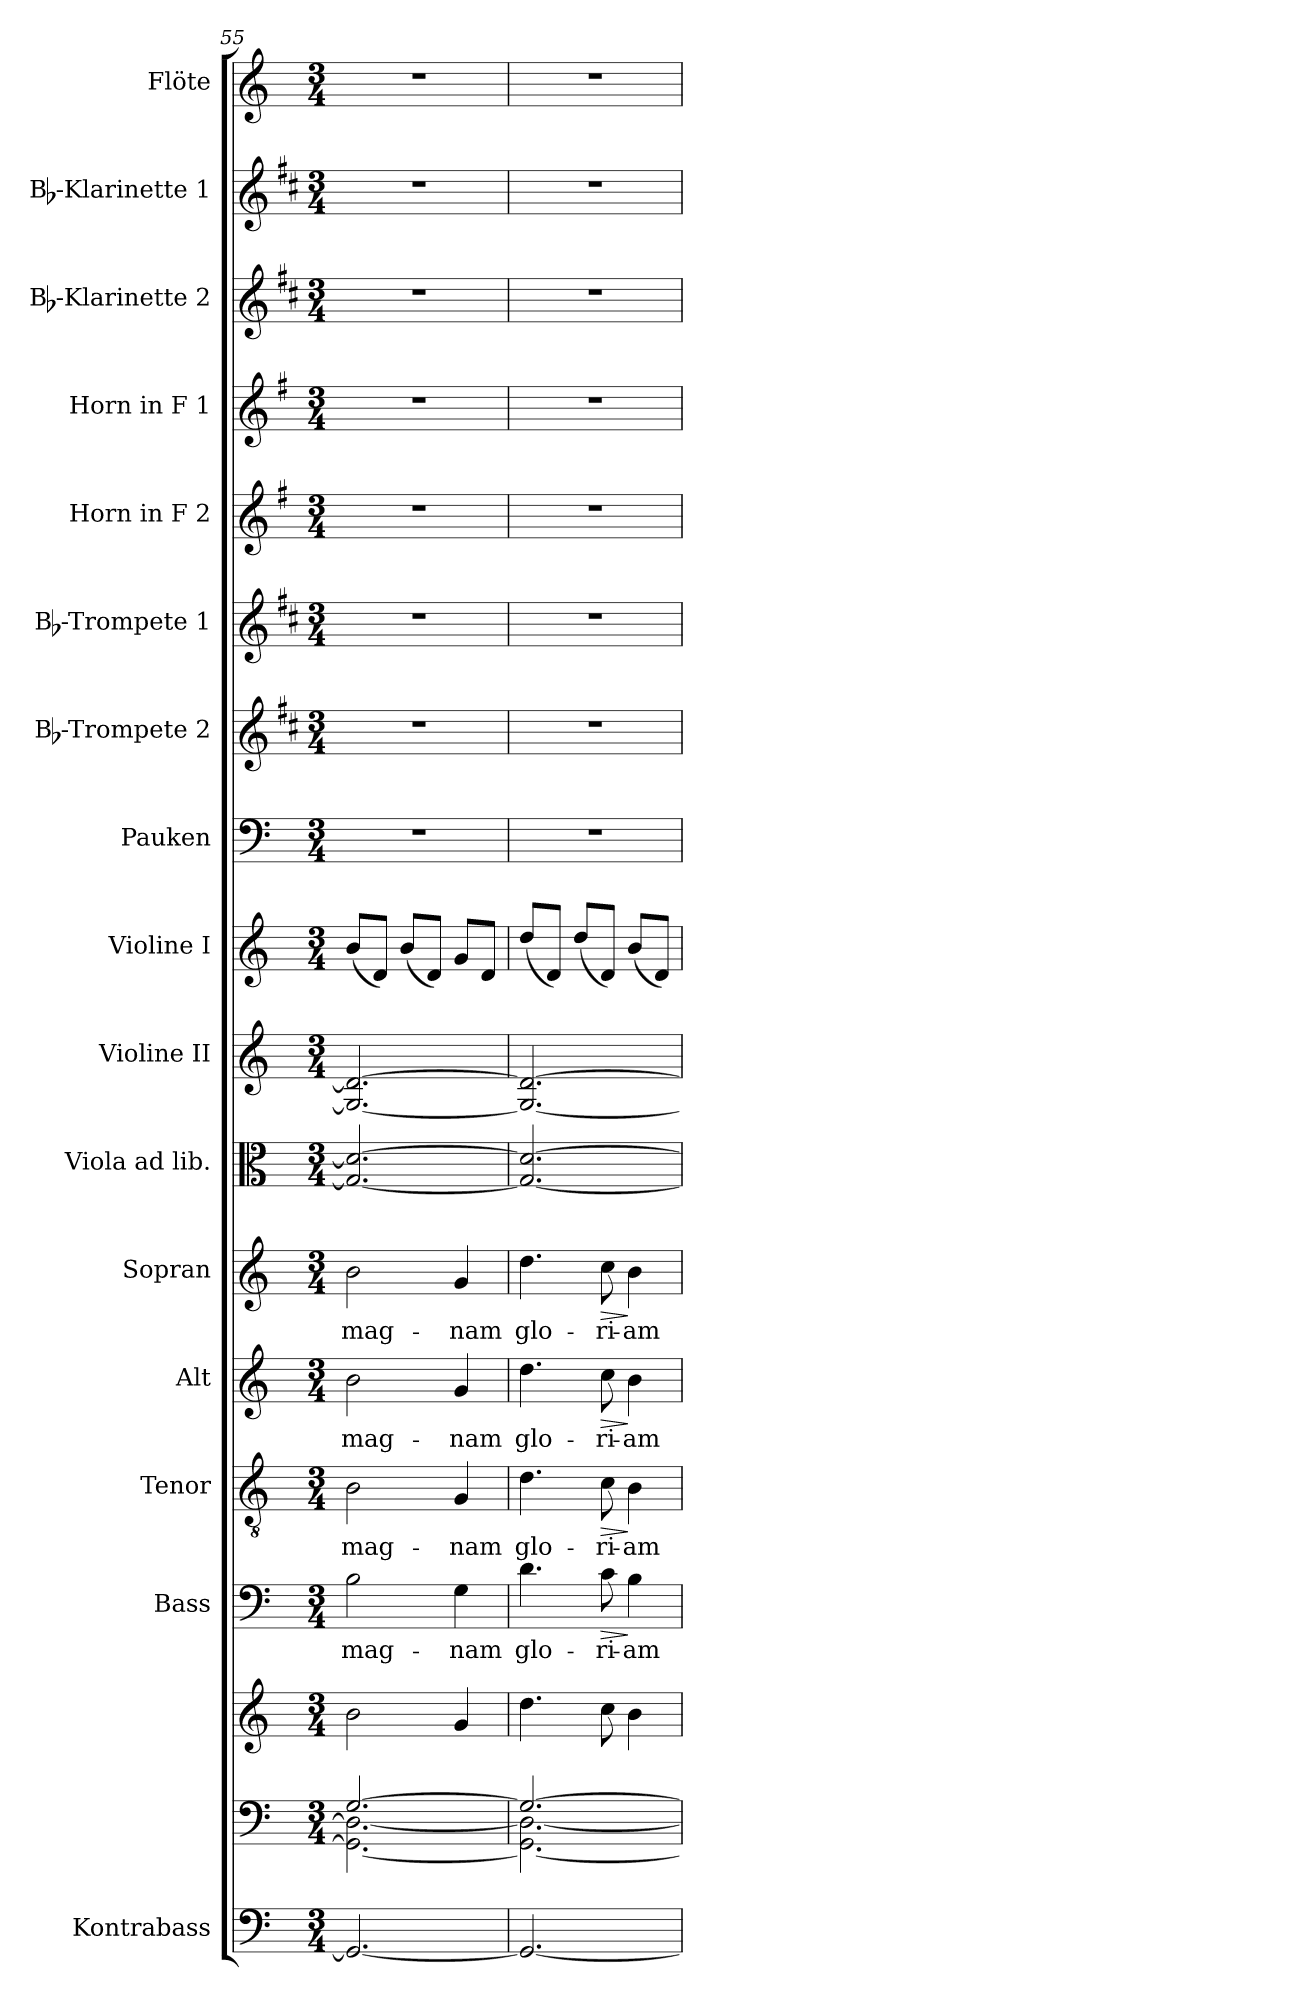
**kern	**kern	**kern	**kern	**text	**dynam	**kern	**text	**dynam	**kern	**text	**dynam	**kern	**text	**dynam	**kern	**kern	**kern	**kern	**kern	**kern	**kern	**kern	**kern	**kern	**kern
*part17	*part16	*part16	*part15	*part15	*part15	*part14	*part14	*part14	*part13	*part13	*part13	*part12	*part12	*part12	*part11	*part10	*part9	*part8	*part7	*part6	*part5	*part4	*part3	*part2	*part1
*staff18	*staff17	*staff16	*staff15	*staff15	*staff15	*staff14	*staff14	*staff14	*staff13	*staff13	*staff13	*staff12	*staff12	*staff12	*staff11	*staff10	*staff9	*staff8	*staff7	*staff6	*staff5	*staff4	*staff3	*staff2	*staff1
*I"Kontrabass	*	*	*I"Bass	*	*	*I"Tenor	*	*	*I"Alt	*	*	*I"Sopran	*	*	*I"Viola ad lib.	*I"Violine II	*I"Violine I	*I"Pauken	*I"Bb-Trompete 2	*I"Bb-Trompete 1	*I"Horn in F 2	*I"Horn in F 1	*I"Bb-Klarinette 2	*I"Bb-Klarinette 1	*I"Flöte
*I'Kb.	*	*	*I'B.	*	*	*I'T.	*	*	*I'A.	*	*	*I'S.	*	*	*I'Vla.	*I'Vl. II	*I'Vl. I	*I'Pk.	*I'Bb Trp. 2	*I'Bb Trp. 1	*	*	*I'Bb Kl. 2	*I'Bb Kl. 1	*I'Fl.
*clefF4	*clefF4	*clefG2	*clefF4	*	*	*clefGv2	*	*	*clefG2	*	*	*clefG2	*	*	*clefC3	*clefG2	*clefG2	*clefF4	*clefG2	*clefG2	*clefG2	*clefG2	*clefG2	*clefG2	*clefG2
*ITrd7c12	*	*	*	*	*	*	*	*	*	*	*	*	*	*	*	*	*	*	*ITrd1c2	*ITrd1c2	*ITrd4c7	*ITrd4c7	*ITrd1c2	*ITrd1c2	*
*k[]	*k[]	*k[]	*k[]	*	*	*k[]	*	*	*k[]	*	*	*k[]	*	*	*k[]	*k[]	*k[]	*k[]	*k[]	*k[]	*k[]	*k[]	*k[]	*k[]	*k[]
*C:	*C:	*C:	*C:	*	*	*C:	*	*	*C:	*	*	*C:	*	*	*C:	*C:	*C:	*C:	*C:	*C:	*C:	*C:	*C:	*C:	*C:
*M3/4	*M3/4	*M3/4	*M3/4	*	*	*M3/4	*	*	*M3/4	*	*	*M3/4	*	*	*M3/4	*M3/4	*M3/4	*M3/4	*M3/4	*M3/4	*M3/4	*M3/4	*M3/4	*M3/4	*M3/4
=55	=55	=55	=55	=55	=55	=55	=55	=55	=55	=55	=55	=55	=55	=55	=55	=55	=55	=55	=55	=55	=55	=55	=55	=55	=55
*	*^	*	*	*	*	*	*	*	*	*	*	*	*	*	*	*	*	*	*	*	*	*	*	*	*
!	!	!	!	!	!LO:LY:b	!	!	!LO:LY:b	!	!	!LO:LY:b	!	!	!LO:LY:b	!	!	!	!	!	!	!	!	!	!	!	!
2.GGG/_	[>2.G/	2.GG\_ 2.D\_	2b\	2B\	mag-	.	2B\	mag-	.	2b\	mag-	.	2b\	mag-	.	2.G/_ 2.d/_	2.G/_ 2.d/_	(<8b/L	2.r	2.r	2.r	2.r	2.r	2.r	2.r	2.r
.	.	.	.	.	.	.	.	.	.	.	.	.	.	.	.	.	.	8d/J)	.	.	.	.	.	.	.	.
.	.	.	.	.	.	.	.	.	.	.	.	.	.	.	.	.	.	(<8b/L	.	.	.	.	.	.	.	.
.	.	.	.	.	.	.	.	.	.	.	.	.	.	.	.	.	.	8d/J)	.	.	.	.	.	.	.	.
!	!	!	!	!	!LO:LY:b	!	!	!LO:LY:b	!	!	!LO:LY:b	!	!	!LO:LY:b	!	!	!	!	!	!	!	!	!	!	!	!
.	.	.	4g/	4G\	-nam	.	4G/	-nam	.	4g/	-nam	.	4g/	-nam	.	.	.	8g/L	.	.	.	.	.	.	.	.
.	.	.	.	.	.	.	.	.	.	.	.	.	.	.	.	.	.	8d/J	.	.	.	.	.	.	.	.
=56	=56	=56	=56	=56	=56	=56	=56	=56	=56	=56	=56	=56	=56	=56	=56	=56	=56	=56	=56	=56	=56	=56	=56	=56	=56	=56
!	!	!	!	!	!LO:LY:b	!	!	!LO:LY:b	!	!	!LO:LY:b	!	!	!LO:LY:b	!	!	!	!	!	!	!	!	!	!	!	!
2.GGG/_	2.G/_	2.GG\_ 2.D\_	4.dd\	4.d\	glo-	.	4.d\	glo-	.	4.dd\	glo-	.	4.dd\	glo-	.	2.G/_ 2.d/_	2.G/_ 2.d/_	(<8dd/L	2.r	2.r	2.r	2.r	2.r	2.r	2.r	2.r
.	.	.	.	.	.	.	.	.	.	.	.	.	.	.	.	.	.	8d/J)	.	.	.	.	.	.	.	.
.	.	.	.	.	.	.	.	.	.	.	.	.	.	.	.	.	.	(<8dd/L	.	.	.	.	.	.	.	.
!	!	!	!	!	!LO:LY:b	!LO:HP:b	!	!LO:LY:b	!LO:HP:b	!	!LO:LY:b	!LO:HP:b	!	!LO:LY:b	!LO:HP:b	!	!	!	!	!	!	!	!	!	!	!
.	.	.	8cc\	8c\	-ri-	>	8c\	-ri-	>	8cc\	-ri-	>	8cc\	-ri-	>	.	.	8d/J)	.	.	.	.	.	.	.	.
!	!	!	!	!	!LO:LY:b	!	!	!LO:LY:b	!	!	!LO:LY:b	!	!	!LO:LY:b	!	!	!	!	!	!	!	!	!	!	!	!
.	.	.	4b\	4B\	-am	]	4B\	-am	]	4b\	-am	]	4b\	-am	]	.	.	(<8b/L	.	.	.	.	.	.	.	.
.	.	.	.	.	.	.	.	.	.	.	.	.	.	.	.	.	.	8d/J)	.	.	.	.	.	.	.	.
*	*v	*v	*	*	*	*	*	*	*	*	*	*	*	*	*	*	*	*	*	*	*	*	*	*	*	*
=	=	=	=	=	=	=	=	=	=	=	=	=	=	=	=	=	=	=	=	=	=	=	=	=	=
*-	*-	*-	*-	*-	*-	*-	*-	*-	*-	*-	*-	*-	*-	*-	*-	*-	*-	*-	*-	*-	*-	*-	*-	*-	*-
